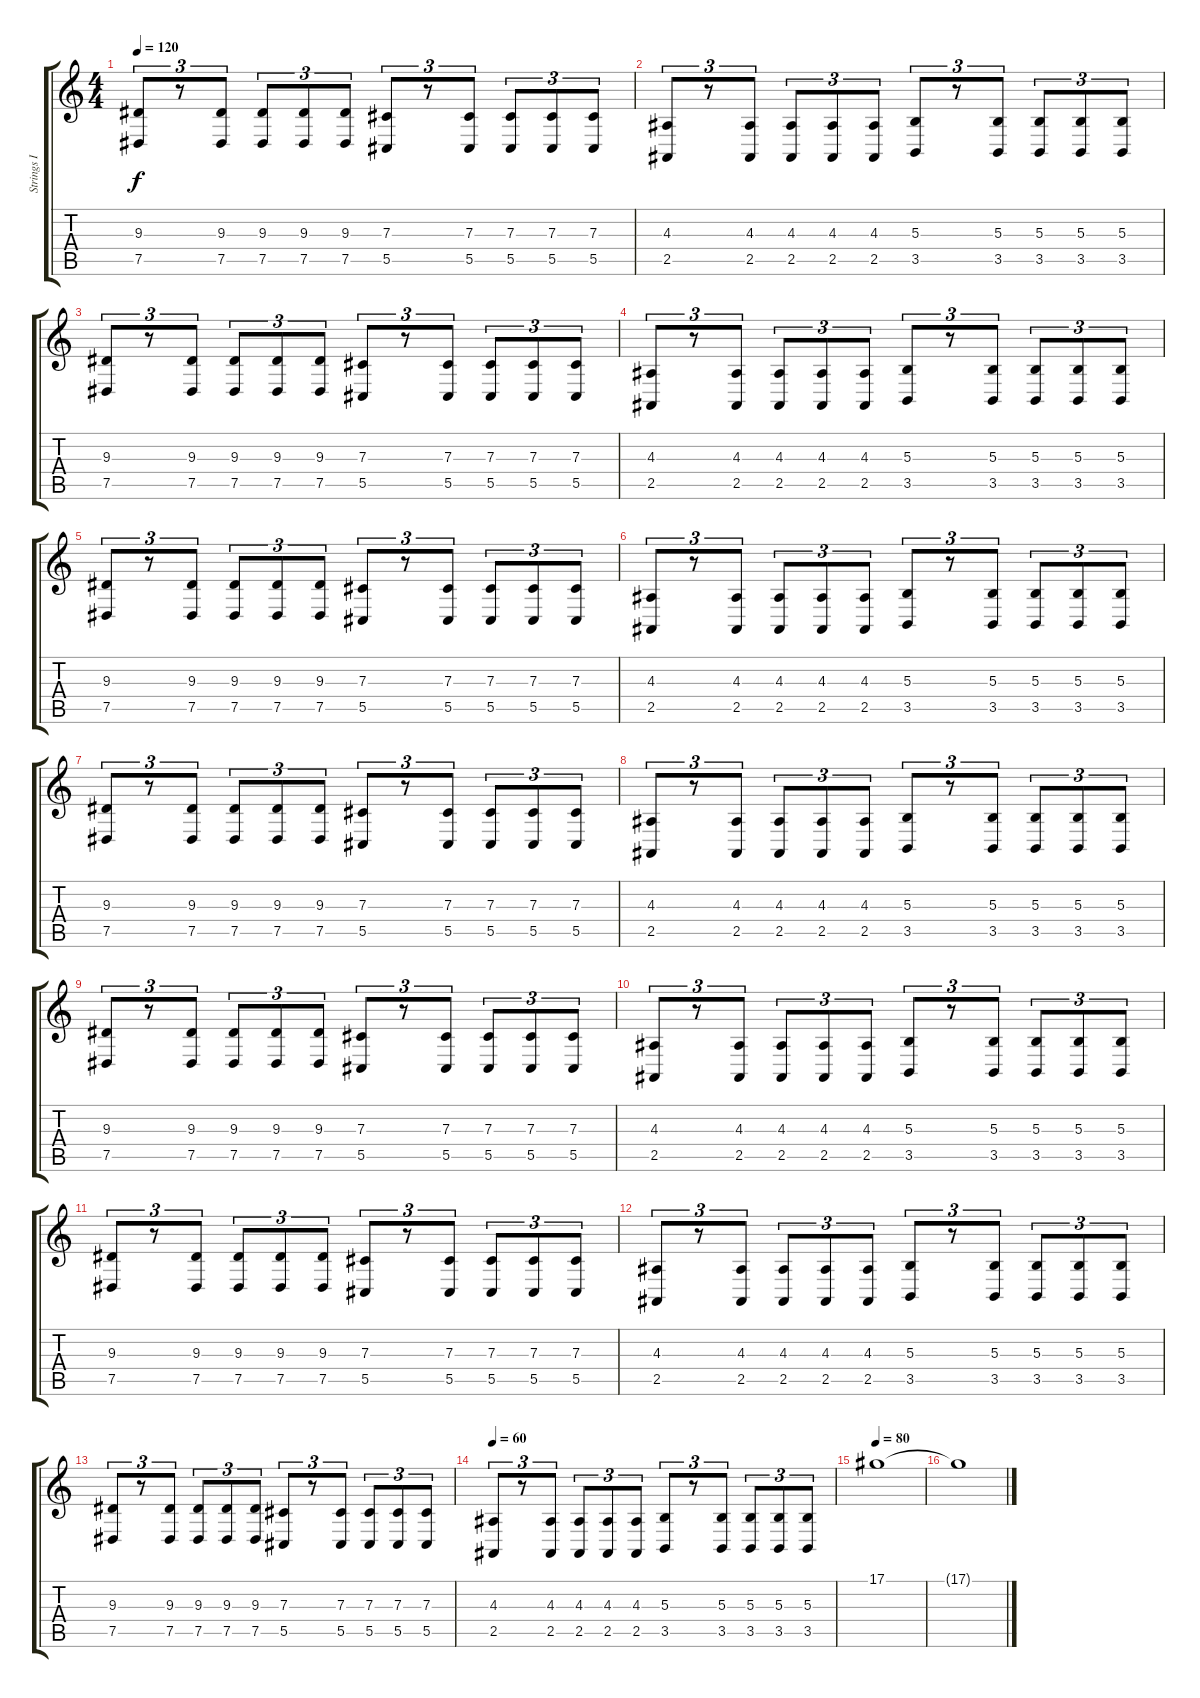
\track ("Strings I" "Strings I") {instrument stringensemble1}
\staff {score tabs}
\tuning (Eb4 Bb3 Gb3 Db3 Ab2 Eb2) {hide}
\ts (4 4)
\tempo 120
\clef g2
\ks c
(9.3 7.5).8{tu (3 2) dy f} r.8{tu (3 2)} (9.3 7.5).8{tu (3 2)} (9.3 7.5).8{tu (3 2)} (9.3 7.5).8{tu (3 2)} (9.3 7.5).8{tu (3 2)} (7.3 5.5).8{tu (3 2)} r.8{tu (3 2)} (7.3 5.5).8{tu (3 2)} (7.3 5.5).8{tu (3 2)} (7.3 5.5).8{tu (3 2)} (7.3 5.5).8{tu (3 2)} |
(4.3 2.5).8{tu (3 2)} r.8{tu (3 2)} (4.3 2.5).8{tu (3 2)} (4.3 2.5).8{tu (3 2)} (4.3 2.5).8{tu (3 2)} (4.3 2.5).8{tu (3 2)} (5.3 3.5).8{tu (3 2)} r.8{tu (3 2)} (5.3 3.5).8{tu (3 2)} (5.3 3.5).8{tu (3 2)} (5.3 3.5).8{tu (3 2)} (5.3 3.5).8{tu (3 2)} |
(9.3 7.5).8{tu (3 2)} r.8{tu (3 2)} (9.3 7.5).8{tu (3 2)} (9.3 7.5).8{tu (3 2)} (9.3 7.5).8{tu (3 2)} (9.3 7.5).8{tu (3 2)} (7.3 5.5).8{tu (3 2)} r.8{tu (3 2)} (7.3 5.5).8{tu (3 2)} (7.3 5.5).8{tu (3 2)} (7.3 5.5).8{tu (3 2)} (7.3 5.5).8{tu (3 2)} |
(4.3 2.5).8{tu (3 2)} r.8{tu (3 2)} (4.3 2.5).8{tu (3 2)} (4.3 2.5).8{tu (3 2)} (4.3 2.5).8{tu (3 2)} (4.3 2.5).8{tu (3 2)} (5.3 3.5).8{tu (3 2)} r.8{tu (3 2)} (5.3 3.5).8{tu (3 2)} (5.3 3.5).8{tu (3 2)} (5.3 3.5).8{tu (3 2)} (5.3 3.5).8{tu (3 2)} |
(9.3 7.5).8{tu (3 2)} r.8{tu (3 2)} (9.3 7.5).8{tu (3 2)} (9.3 7.5).8{tu (3 2)} (9.3 7.5).8{tu (3 2)} (9.3 7.5).8{tu (3 2)} (7.3 5.5).8{tu (3 2)} r.8{tu (3 2)} (7.3 5.5).8{tu (3 2)} (7.3 5.5).8{tu (3 2)} (7.3 5.5).8{tu (3 2)} (7.3 5.5).8{tu (3 2)} |
(4.3 2.5).8{tu (3 2)} r.8{tu (3 2)} (4.3 2.5).8{tu (3 2)} (4.3 2.5).8{tu (3 2)} (4.3 2.5).8{tu (3 2)} (4.3 2.5).8{tu (3 2)} (5.3 3.5).8{tu (3 2)} r.8{tu (3 2)} (5.3 3.5).8{tu (3 2)} (5.3 3.5).8{tu (3 2)} (5.3 3.5).8{tu (3 2)} (5.3 3.5).8{tu (3 2)} |
(9.3 7.5).8{tu (3 2)} r.8{tu (3 2)} (9.3 7.5).8{tu (3 2)} (9.3 7.5).8{tu (3 2)} (9.3 7.5).8{tu (3 2)} (9.3 7.5).8{tu (3 2)} (7.3 5.5).8{tu (3 2)} r.8{tu (3 2)} (7.3 5.5).8{tu (3 2)} (7.3 5.5).8{tu (3 2)} (7.3 5.5).8{tu (3 2)} (7.3 5.5).8{tu (3 2)} |
(4.3 2.5).8{tu (3 2)} r.8{tu (3 2)} (4.3 2.5).8{tu (3 2)} (4.3 2.5).8{tu (3 2)} (4.3 2.5).8{tu (3 2)} (4.3 2.5).8{tu (3 2)} (5.3 3.5).8{tu (3 2)} r.8{tu (3 2)} (5.3 3.5).8{tu (3 2)} (5.3 3.5).8{tu (3 2)} (5.3 3.5).8{tu (3 2)} (5.3 3.5).8{tu (3 2)} |
(9.3 7.5).8{tu (3 2)} r.8{tu (3 2)} (9.3 7.5).8{tu (3 2)} (9.3 7.5).8{tu (3 2)} (9.3 7.5).8{tu (3 2)} (9.3 7.5).8{tu (3 2)} (7.3 5.5).8{tu (3 2)} r.8{tu (3 2)} (7.3 5.5).8{tu (3 2)} (7.3 5.5).8{tu (3 2)} (7.3 5.5).8{tu (3 2)} (7.3 5.5).8{tu (3 2)} |
(4.3 2.5).8{tu (3 2)} r.8{tu (3 2)} (4.3 2.5).8{tu (3 2)} (4.3 2.5).8{tu (3 2)} (4.3 2.5).8{tu (3 2)} (4.3 2.5).8{tu (3 2)} (5.3 3.5).8{tu (3 2)} r.8{tu (3 2)} (5.3 3.5).8{tu (3 2)} (5.3 3.5).8{tu (3 2)} (5.3 3.5).8{tu (3 2)} (5.3 3.5).8{tu (3 2)} |
(9.3 7.5).8{tu (3 2)} r.8{tu (3 2)} (9.3 7.5).8{tu (3 2)} (9.3 7.5).8{tu (3 2)} (9.3 7.5).8{tu (3 2)} (9.3 7.5).8{tu (3 2)} (7.3 5.5).8{tu (3 2)} r.8{tu (3 2)} (7.3 5.5).8{tu (3 2)} (7.3 5.5).8{tu (3 2)} (7.3 5.5).8{tu (3 2)} (7.3 5.5).8{tu (3 2)} |
(4.3 2.5).8{tu (3 2)} r.8{tu (3 2)} (4.3 2.5).8{tu (3 2)} (4.3 2.5).8{tu (3 2)} (4.3 2.5).8{tu (3 2)} (4.3 2.5).8{tu (3 2)} (5.3 3.5).8{tu (3 2)} r.8{tu (3 2)} (5.3 3.5).8{tu (3 2)} (5.3 3.5).8{tu (3 2)} (5.3 3.5).8{tu (3 2)} (5.3 3.5).8{tu (3 2)} |
(9.3 7.5).8{tu (3 2)} r.8{tu (3 2)} (9.3 7.5).8{tu (3 2)} (9.3 7.5).8{tu (3 2)} (9.3 7.5).8{tu (3 2)} (9.3 7.5).8{tu (3 2)} (7.3 5.5).8{tu (3 2)} r.8{tu (3 2)} (7.3 5.5).8{tu (3 2)} (7.3 5.5).8{tu (3 2)} (7.3 5.5).8{tu (3 2)} (7.3 5.5).8{tu (3 2)} |
\tempo 60
(4.3 2.5).8{tu (3 2)} r.8{tu (3 2)} (4.3 2.5).8{tu (3 2)} (4.3 2.5).8{tu (3 2)} (4.3 2.5).8{tu (3 2)} (4.3 2.5).8{tu (3 2)} (5.3 3.5).8{tu (3 2)} r.8{tu (3 2)} (5.3 3.5).8{tu (3 2)} (5.3 3.5).8{tu (3 2)} (5.3 3.5).8{tu (3 2)} (5.3 3.5).8{tu (3 2)} |
\tempo 80
17.1.1 |
17.1{t}.1
